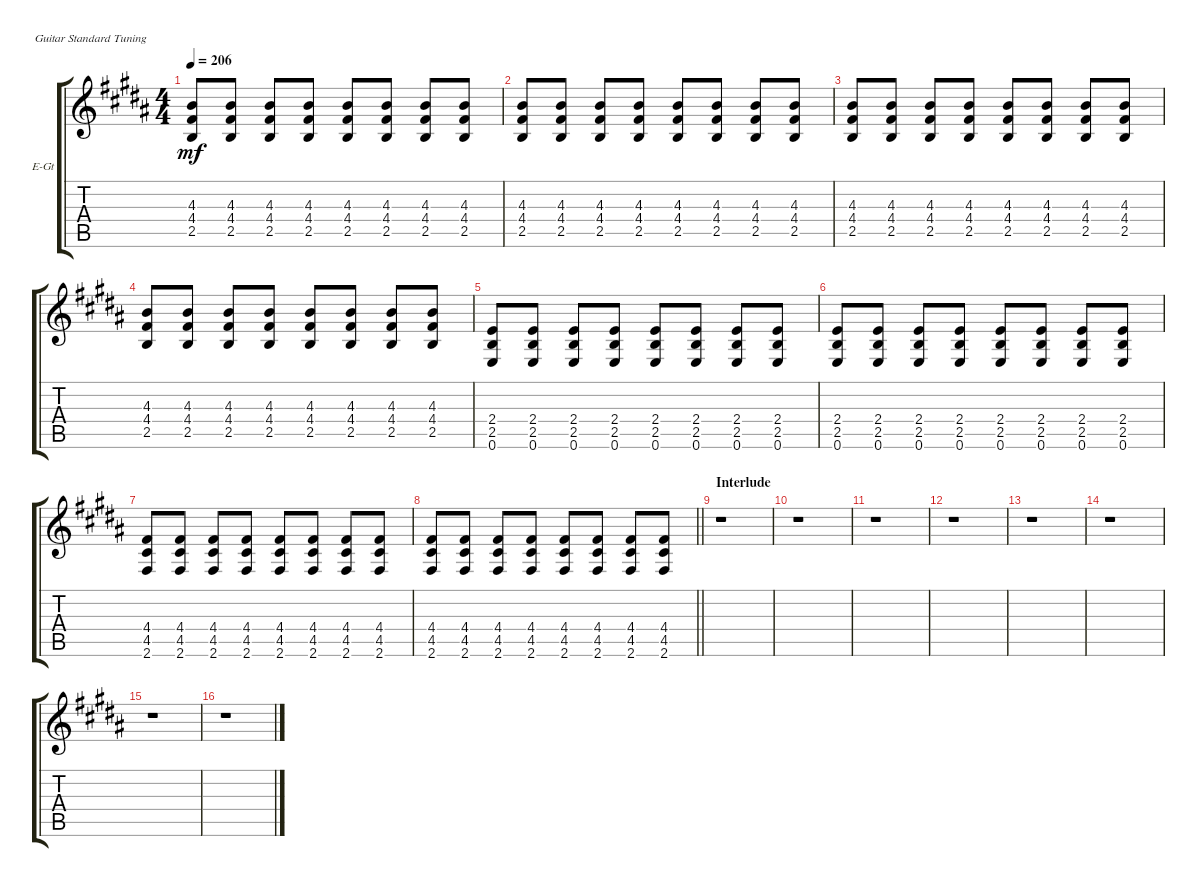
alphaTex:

\defaultSystemsLayout 4
\bracketExtendMode groupsimilarinstruments
\firstSystemTrackNameOrientation horizontal
\otherSystemsTrackNameOrientation horizontal
\track ("Guitar 3" "E-Gt") {instrument distortionguitar}
\staff {score tabs}
\tuning (E4 B3 G3 D3 A2 E2)
\ts (4 4)
\tempo 206
\clef g2
\ks b
(2.5 4.4 4.3).8{dy mf} (2.5 4.4 4.3).8 (2.5 4.4 4.3).8 (2.5 4.4 4.3).8 (2.5 4.4 4.3).8 (2.5 4.4 4.3).8 (2.5 4.4 4.3).8 (2.5 4.4 4.3).8 |
(2.5 4.4 4.3).8 (2.5 4.4 4.3).8 (2.5 4.4 4.3).8 (2.5 4.4 4.3).8 (2.5 4.4 4.3).8 (2.5 4.4 4.3).8 (2.5 4.4 4.3).8 (2.5 4.4 4.3).8 |
(2.5 4.4 4.3).8 (2.5 4.4 4.3).8 (2.5 4.4 4.3).8 (2.5 4.4 4.3).8 (2.5 4.4 4.3).8 (2.5 4.4 4.3).8 (2.5 4.4 4.3).8 (2.5 4.4 4.3).8 |
(2.5 4.4 4.3).8 (2.5 4.4 4.3).8 (2.5 4.4 4.3).8 (2.5 4.4 4.3).8 (2.5 4.4 4.3).8 (2.5 4.4 4.3).8 (2.5 4.4 4.3).8 (2.5 4.4 4.3).8 |
(0.6 2.5 2.4).8 (0.6 2.5 2.4).8 (0.6 2.5 2.4).8 (0.6 2.5 2.4).8 (0.6 2.5 2.4).8 (0.6 2.5 2.4).8 (0.6 2.5 2.4).8 (0.6 2.5 2.4).8 |
(0.6 2.5 2.4).8 (0.6 2.5 2.4).8 (0.6 2.5 2.4).8 (0.6 2.5 2.4).8 (0.6 2.5 2.4).8 (0.6 2.5 2.4).8 (0.6 2.5 2.4).8 (0.6 2.5 2.4).8 |
(2.6 4.5 4.4).8 (2.6 4.5 4.4).8 (2.6 4.5 4.4).8 (2.6 4.5 4.4).8 (2.6 4.5 4.4).8 (2.6 4.5 4.4).8 (2.6 4.5 4.4).8 (2.6 4.5 4.4).8 |
\barLineRight lightlight
(2.6 4.5 4.4).8 (2.6 4.5 4.4).8 (2.6 4.5 4.4).8 (2.6 4.5 4.4).8 (2.6 4.5 4.4).8 (2.6 4.5 4.4).8 (2.6 4.5 4.4).8 (2.6 4.5 4.4).8 |
\section ("" "Interlude")
r.1 |
r.1 |
r.1 |
r.1 |
r.1 |
r.1 |
r.1 |
r.1
